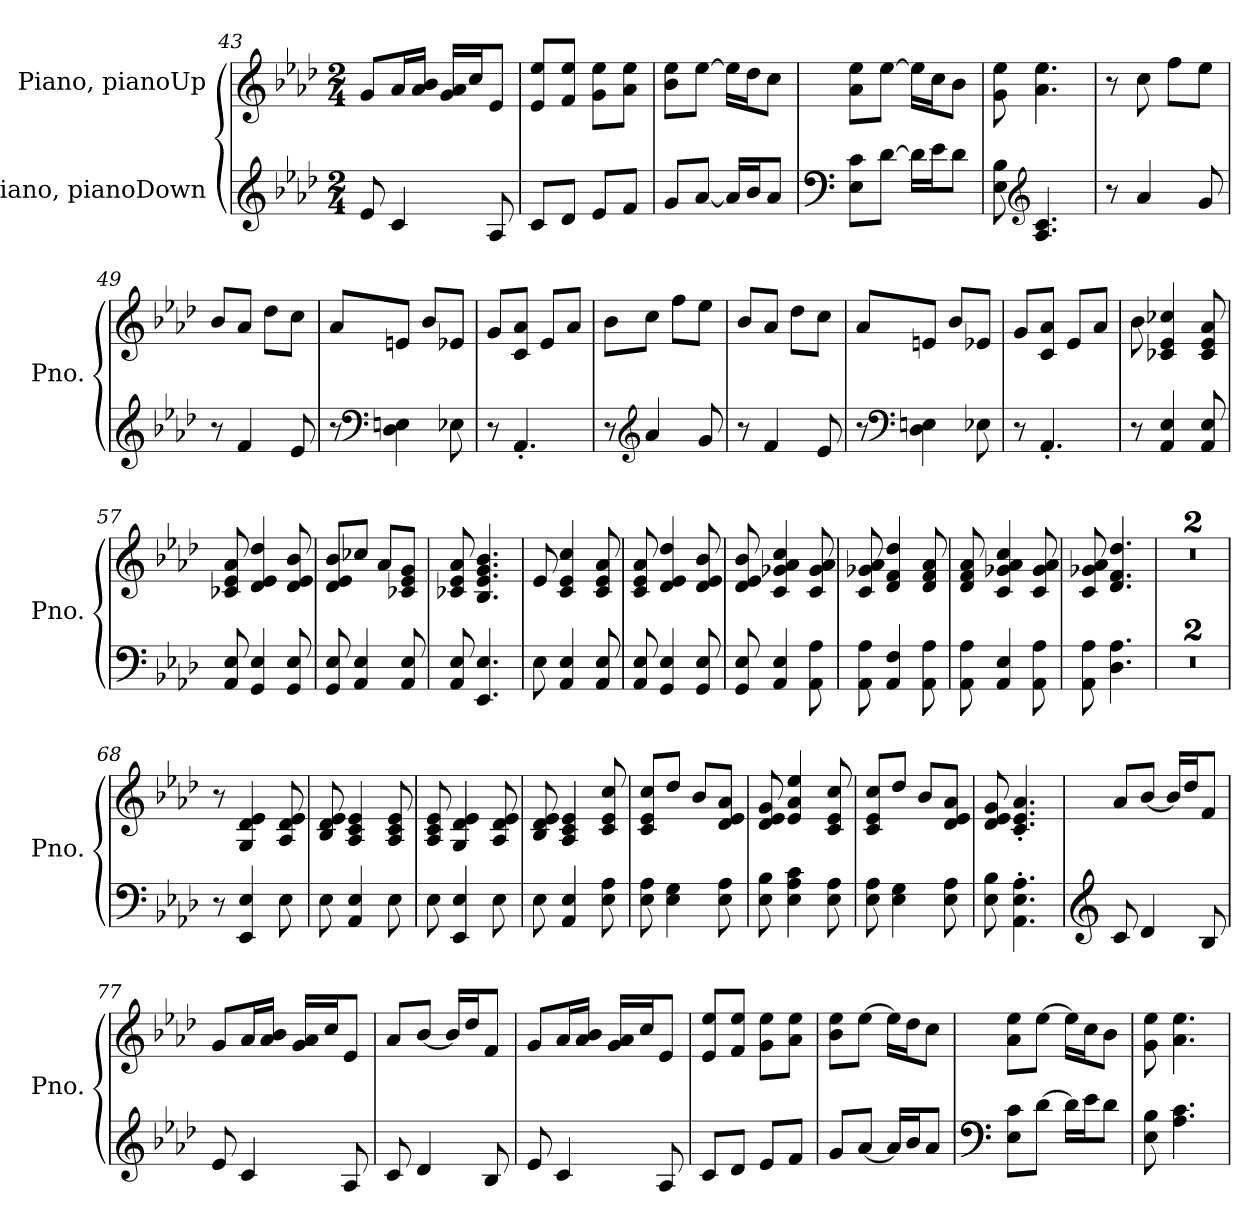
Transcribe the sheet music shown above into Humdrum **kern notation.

**kern	**kern
*part2	*part1
*staff2	*staff1
*I"Piano, pianoDown	*I"Piano, pianoUp
*I'Pno.	*I'Pno.
!!LO:LB:g=z
*clefG2	*clefG2
*k[b-e-a-d-]	*k[b-e-a-d-]
*M2/4	*M2/4
=43	=43
8e-/	8g/L
4c/	16a-/L
.	16a-/ 16b-/JJ
.	16g/ 16a-/LL
.	16cc/J
8A-/	8e-/J
=44	=44
8c/L	8e-/ 8ee-/L
8d-/J	8f/ 8ee-/J
8e-/L	8g\ 8ee-\L
8f/J	8a-\ 8ee-\J
=45	=45
8g/L	8b-\ 8ee-\L
[8a-/J	[8ee-\J
16a-/LL]	16ee-\LL]
16b-/J	16dd-\J
8a-/J	8cc\J
=46	=46
*clefF4	*
8E-\ 8c\L	8a-\ 8ee-\L
[8d-\J	[8ee-\J
16d-\LL]	16ee-\LL]
16e-\J	16cc\J
8d-\J	8b-\J
=47	=47
8E-\ 8B-\	8g\ 8ee-\
*clefG2	*
4.A-/ 4.c/	4.a-\ 4.ee-\
=48	=48
8r	8r
4a-/	8cc\
.	8ff\L
8g/	8ee-\J
!!LO:LB:g=z
=49	=49
8r	8b-/L
4f/	8a-/J
.	8dd-\L
8e-/	8cc\J
=50	=50
8r	8a-/L
*clefF4	*
4D-\ 4En\	8en/J
.	8b-/L
8E-X\	8e-X/J
=51	=51
8r	8g/L
4.AA-'/	8c/ 8a-/J
.	8e-/L
.	8a-/J
=52	=52
8r	8b-\L
*clefG2	*
4a-/	8cc\J
.	8ff\L
8g/	8ee-\J
=53	=53
8r	8b-/L
4f/	8a-/J
.	8dd-\L
8e-/	8cc\J
=54	=54
8r	8a-/L
*clefF4	*
4D-\ 4En\	8en/J
.	8b-/L
8E-X\	8e-X/J
!!LO:LB:g=z
=55	=55
8r	8g/L
4.AA-'/	8c/ 8a-/J
.	8e-/L
.	8a-/J
=56	=56
8r	8b-\
4AA-/ 4E-/	4c-X/ 4e-/ 4cc-X/
8AA-/ 8E-/	8c-/ 8e-/ 8a-/
=57	=57
8AA-/ 8E-/	8c-X/ 8e-/ 8a-/
4GG/ 4E-/	4d-/ 4e-/ 4dd-/
8GG/ 8E-/	8d-/ 8e-/ 8b-/
=58	=58
8GG/ 8E-/	8d-/ 8e-/ 8b-/L
4AA-/ 4E-/	8cc-X/J
.	8a-/L
8AA-/ 8E-/	8c-X/ 8e-/ 8g/J
=59	=59
8AA-/ 8E-/	8c-X/ 8e-/ 8a-/
4.EE-/ 4.E-/	4.B-/ 4.e-/ 4.g/ 4.b-/
=60	=60
8E-\	8e-/
4AA-/ 4E-/	4c/ 4e-/ 4cc/
8AA-/ 8E-/	8c/ 8e-/ 8a-/
=61	=61
8AA-/ 8E-/	8c/ 8e-/ 8a-/
4GG/ 4E-/	4d-/ 4e-/ 4dd-/
8GG/ 8E-/	8d-/ 8e-/ 8b-/
!!LO:LB:g=z
=62	=62
8GG/ 8E-/	8d-/ 8e-/ 8b-/
4AA-/ 4E-/	4c/ 4g-X/ 4a-/ 4cc/
8AA-\ 8A-\	8c/ 8g-/ 8a-/
=63	=63
8AA-\ 8A-\	8c/ 8g-X/ 8a-/
4AA-/ 4F/	4d-/ 4f/ 4dd-/
8AA-\ 8A-\	8d-/ 8f/ 8a-/
=64	=64
8AA-\ 8A-\	8d-/ 8f/ 8a-/
4AA-/ 4E-/	4c/ 4g-X/ 4a-/ 4cc/
8AA-\ 8A-\	8c/ 8g-/ 8a-/
=65	=65
8AA-\ 8A-\	8c/ 8g-X/ 8a-/
4.D-\ 4.A-\	4.d-/ 4.f/ 4.dd-/
=66	=66
2r	2r
=67	=67
2r	2r
=68	=68
8r	8r
4EE-/ 4E-/	4G/ 4d-/ 4e-/
8E-\	8A-/ 8d-/ 8e-/
=69	=69
8E-\	8B-/ 8d-/ 8e-/
4AA-/ 4E-/	4A-/ 4c/ 4e-/
8E-\	8A-/ 8c/ 8e-/
!!LO:LB:g=z
=70	=70
8E-\	8A-/ 8c/ 8e-/
4EE-/ 4E-/	4G/ 4d-/ 4e-/
8E-\	8A-/ 8d-/ 8e-/
=71	=71
8E-\	8B-/ 8d-/ 8e-/
4AA-/ 4E-/	4A-/ 4c/ 4e-/
8E-\ 8A-\	8c/ 8e-/ 8cc/
=72	=72
8E-\ 8A-\	8c/ 8e-/ 8cc/L
4E-\ 4G\	8dd-/J
.	8b-/L
8E-\ 8A-\	8d-/ 8e-/ 8a-/J
=73	=73
8E-\ 8B-\	8d-/ 8e-/ 8g/
4E-\ 4A-\ 4c\	4e-/ 4a-/ 4ee-/
8E-\ 8A-\	8c/ 8e-/ 8cc/
=74	=74
8E-\ 8A-\	8c/ 8e-/ 8cc/L
4E-\ 4G\	8dd-/J
.	8b-/L
8E-\ 8A-\	8d-/ 8e-/ 8a-/J
=75	=75
8E-\ 8B-\	8d-/ 8e-/ 8g/
4.AA-\' 4.E-\' 4.A-\'	4.c/' 4.e-/' 4.a-/'
=76	=76
*clefG2	*
8c/	8a-/L
4d-/	[8b-/J
.	16b-/LL]
.	16dd-/J
8B-/	8f/J
!!LO:PB:g=z
=77	=77
8e-/	8g/L
4c/	16a-/L
.	16a-/ 16b-/JJ
.	16g/ 16a-/LL
.	16cc/J
8A-/	8e-/J
=78	=78
8c/	8a-/L
4d-/	[8b-/J
.	16b-/LL]
.	16dd-/J
8B-/	8f/J
=79	=79
8e-/	8g/L
4c/	16a-/L
.	16a-/ 16b-/JJ
.	16g/ 16a-/LL
.	16cc/J
8A-/	8e-/J
=80	=80
8c/L	8e-/ 8ee-/L
8d-/J	8f/ 8ee-/J
8e-/L	8g\ 8ee-\L
8f/J	8a-\ 8ee-\J
=81	=81
8g/L	8b-\ 8ee-\L
[8a-/J	[8ee-\J
16a-/LL]	16ee-\LL]
16b-/J	16dd-\J
8a-/J	8cc\J
!!LO:LB:g=z
=82	=82
*clefF4	*
8E-\ 8c\L	8a-\ 8ee-\L
[8d-\J	[8ee-\J
16d-\LL]	16ee-\LL]
16e-\J	16cc\J
8d-\J	8b-\J
=83	=83
8E-\ 8B-\	8g\ 8ee-\
4.A-\ 4.c\	4.a-\ 4.ee-\
=	=
*-	*-
